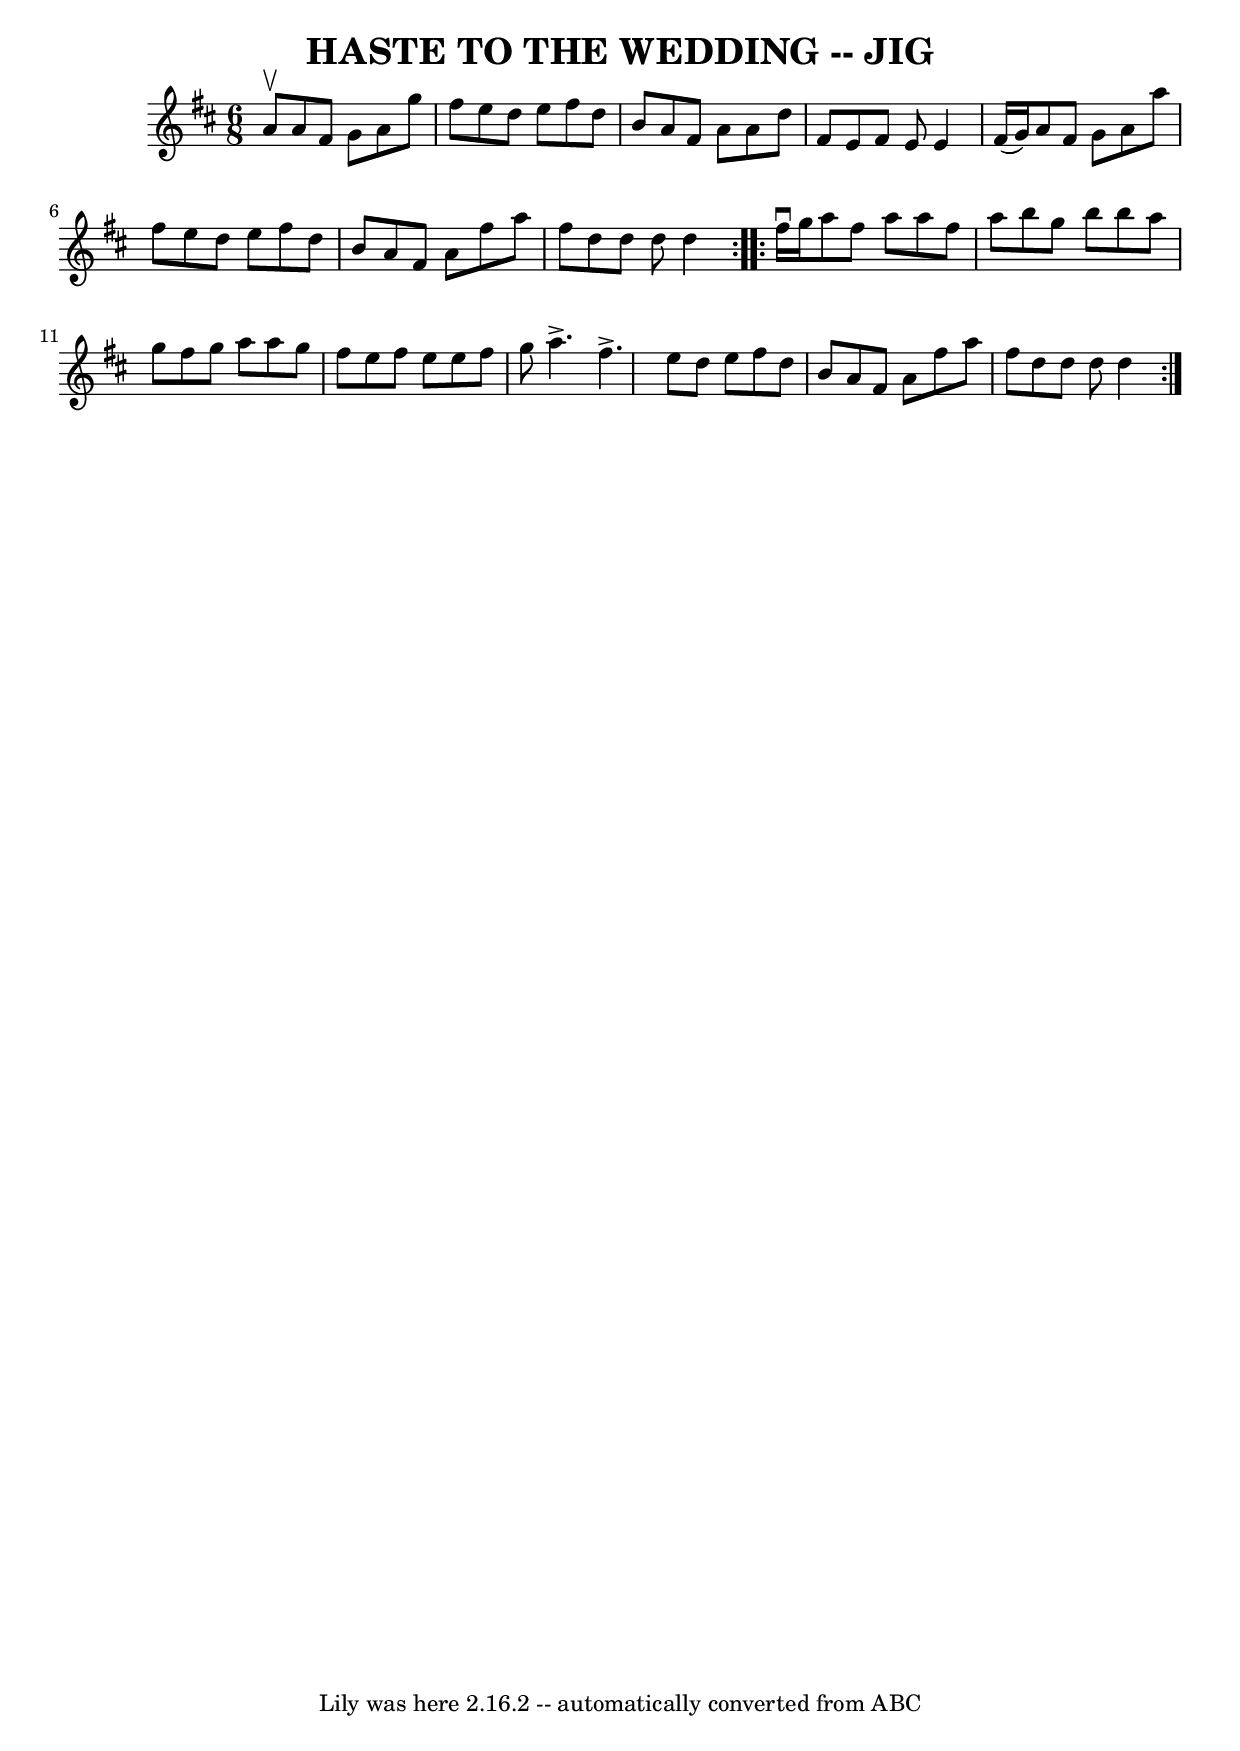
\version "2.7.40"
\include "Mammoth.ily"
\header {
	%% book = "Ryan's Mammoth Collection of Fiddle Tunes"
	crossRefNumber = "1"
	footnotes = ""
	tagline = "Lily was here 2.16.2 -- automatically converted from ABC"
	title = "HASTE TO THE WEDDING -- JIG"
}
voicedefault =  {


\repeat volta 2 {
\time 6/8 \key d \major a'8^\upbow       |
 a'8 fis'8 g'8    
a'8 g''8 fis''8    |
 e''8 d''8 e''8 fis''8 d''8    
b'8    |
 a'8 fis'8 a'8 a'8 d''8 fis'8    |
 e'8 
 fis'8 e'8 e'4 fis'16 (g'16)       |
 a'8 fis'8    
g'8 a'8 a''8 fis''8    |
 e''8 d''8 e''8 fis''8    
d''8 b'8    |
 a'8 fis'8 a'8 fis''8 a''8 fis''8    
|
 d''8 d''8 d''8 d''4  }     \repeat volta 2 { fis''16 
^\downbow g''16        |
 a''8 fis''8 a''8 a''8 fis''8    
a''8    |
 b''8 g''8 b''8 b''8 a''8 g''8    |
   
fis''8 g''8 a''8 a''8 g''8 fis''8    |
 e''8 fis''8   
 e''8 e''8 fis''8 g''8        |
 a''4.^\accent fis''4. 
^\accent   |
 e''8 d''8 e''8 fis''8 d''8 b'8    |
 
 a'8 fis'8 a'8 fis''8 a''8 fis''8    |
 d''8 d''8    
d''8 d''4  }   
}

\score{
    <<

	\context Staff="default"
	{
	    \voicedefault 
	}

    >>
	\layout {
	}
	\midi {}
}
